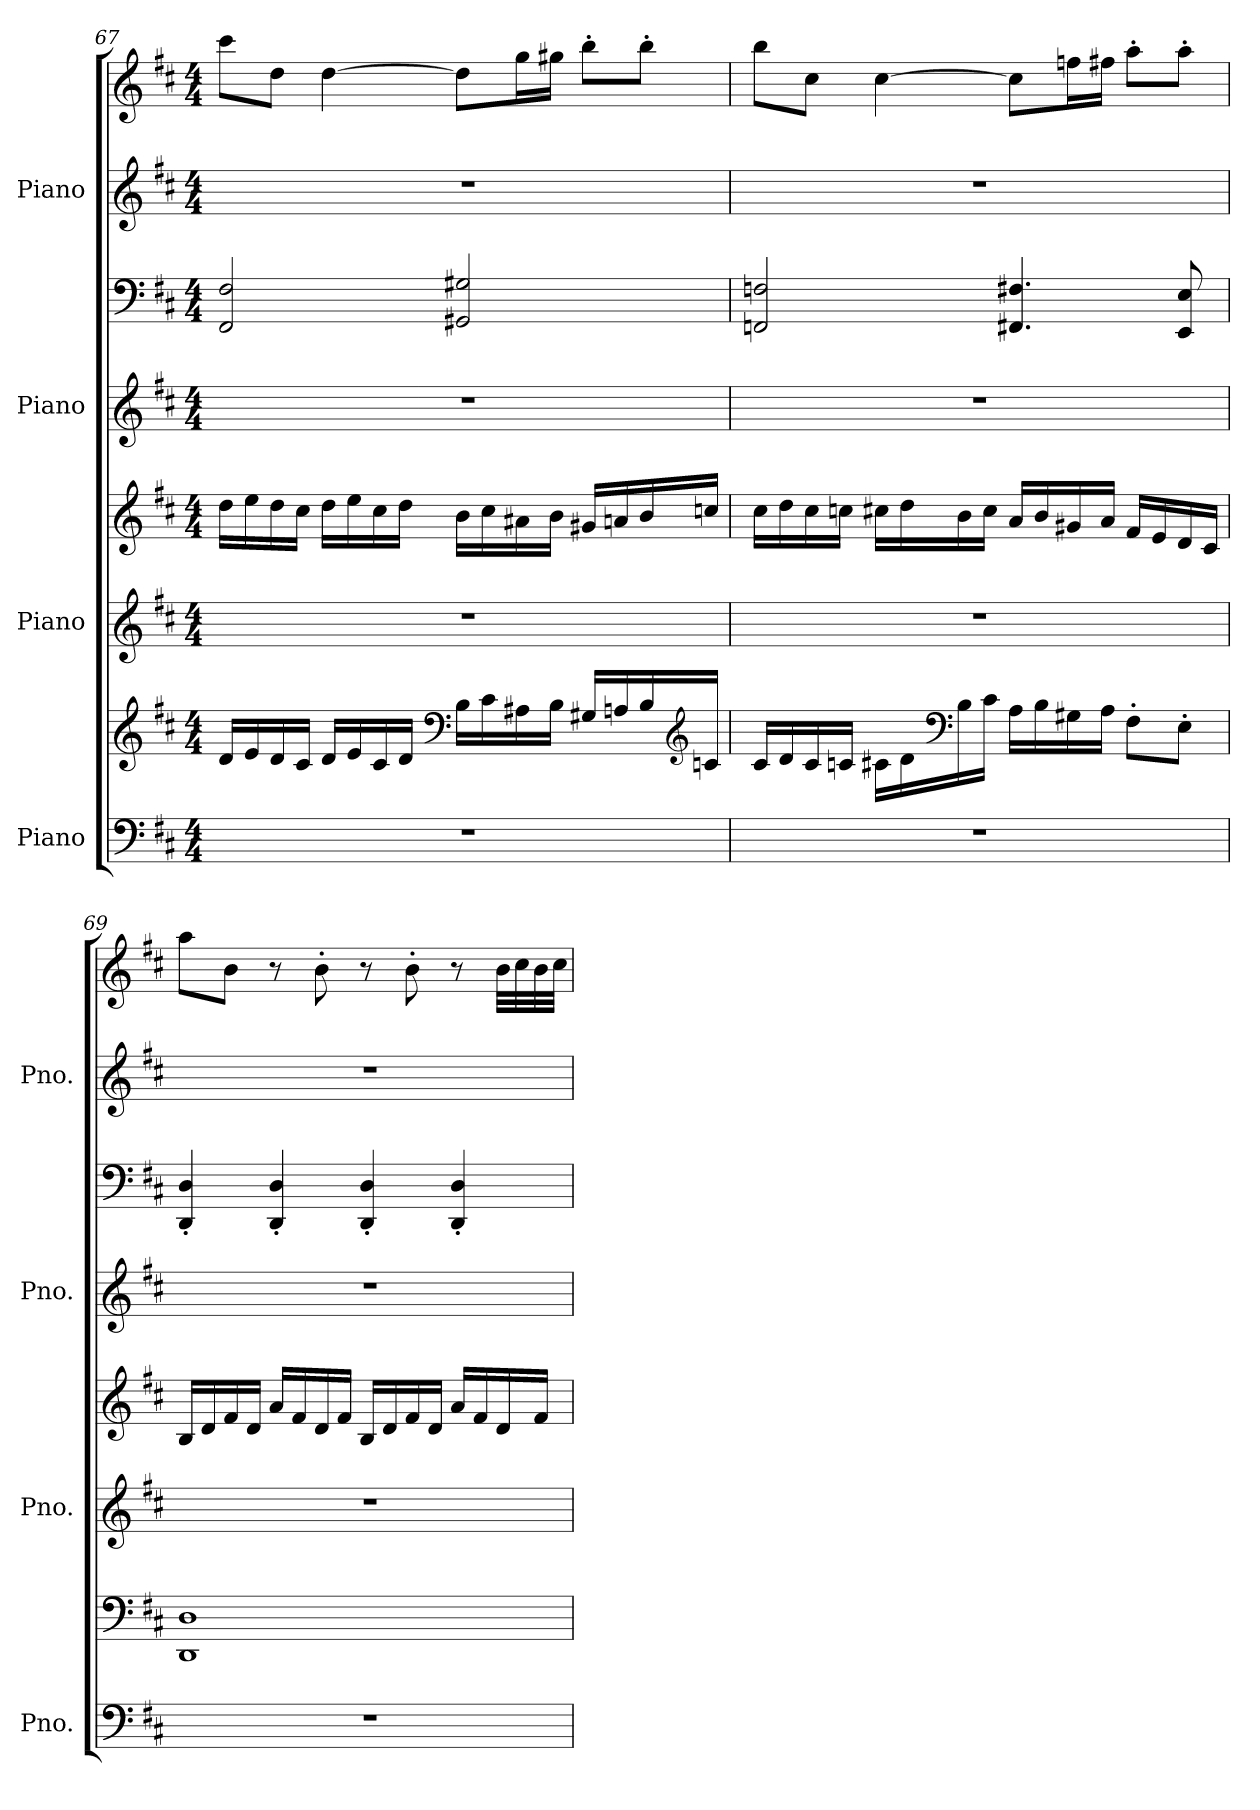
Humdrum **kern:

**kern	**kern	**kern	**kern	**kern	**kern	**kern	**kern
*part4	*part4	*part3	*part3	*part2	*part2	*part1	*part1
*staff8	*staff7	*staff6	*staff5	*staff4	*staff3	*staff2	*staff1
*I"Piano	*	*I"Piano	*	*I"Piano	*	*I"Piano	*
*I'Pno.	*	*I'Pno.	*	*I'Pno.	*	*I'Pno.	*
!!LO:PB:g=z
*clefF4	*clefG2	*clefG2	*clefG2	*clefG2	*clefF4	*clefG2	*clefG2
*k[f#c#]	*k[f#c#]	*k[f#c#]	*k[f#c#]	*k[f#c#]	*k[f#c#]	*k[f#c#]	*k[f#c#]
*M4/4	*M4/4	*M4/4	*M4/4	*M4/4	*M4/4	*M4/4	*M4/4
=67	=67	=67	=67	=67	=67	=67	=67
1r	16d/LL	1r	16dd\LL	1r	2FF#/ 2F#/	1r	8ccc#\L
.	16e/	.	16ee\	.	.	.	.
.	16d/	.	16dd\	.	.	.	8dd\J
.	16c#/JJ	.	16cc#\JJ	.	.	.	.
.	16d/LL	.	16dd\LL	.	.	.	[4dd\
.	16e/	.	16ee\	.	.	.	.
.	16c#/	.	16cc#\	.	.	.	.
.	16d/JJ	.	16dd\JJ	.	.	.	.
*	*clefF4	*	*	*	*	*	*
.	16B\LL	.	16b\LL	.	2GG#X/ 2G#X/	.	8dd\L]
.	16c#\	.	16cc#\	.	.	.	.
.	16A#X\	.	16a#X\	.	.	.	16gg\L
.	16B\JJ	.	16b\JJ	.	.	.	16gg#X\JJ
.	16G#X/LL	.	16g#X/LL	.	.	.	8bb'\L
.	16An/	.	16an/	.	.	.	.
.	16B/	.	16b/	.	.	.	8bb'\J
*	*clefG2	*	*	*	*	*	*
.	16cn/JJ	.	16ccn/JJ	.	.	.	.
!!LO:PB:g=z
=68	=68	=68	=68	=68	=68	=68	=68
1r	16c#/LL	1r	16cc#\LL	1r	2FFn/ 2Fn/	1r	8bb\L
.	16d/	.	16dd\	.	.	.	.
.	16c#/	.	16cc#\	.	.	.	8cc#\J
.	16cn/JJ	.	16ccn\JJ	.	.	.	.
.	16c#X\LL	.	16cc#X\LL	.	.	.	[4cc#\
.	16d\	.	16dd\	.	.	.	.
*	*clefF4	*	*	*	*	*	*
.	16B\	.	16b\	.	.	.	.
.	16c#\JJ	.	16cc#\JJ	.	.	.	.
.	16A\LL	.	16a/LL	.	4.FF#X/ 4.F#X/	.	8cc#\L]
.	16B\	.	16b/	.	.	.	.
.	16G#X\	.	16g#X/	.	.	.	16ffn\L
.	16A\JJ	.	16a/JJ	.	.	.	16ff#X\JJ
.	8F#'\L	.	16f#/LL	.	.	.	8aa'\L
.	.	.	16e/	.	.	.	.
.	8E'\J	.	16d/	.	8EE/ 8E/	.	8aa'\J
.	.	.	16c#/JJ	.	.	.	.
=69	=69	=69	=69	=69	=69	=69	=69
1r	1DD 1D	1r	16B/LL	1r	4DD/' 4D/'	1r	8aa\L
.	.	.	16d/	.	.	.	.
.	.	.	16f#/	.	.	.	8b\J
.	.	.	16d/JJ	.	.	.	.
.	.	.	16a/LL	.	4DD/' 4D/'	.	8r
.	.	.	16f#/	.	.	.	.
.	.	.	16d/	.	.	.	8b'\
.	.	.	16f#/JJ	.	.	.	.
.	.	.	16B/LL	.	4DD/' 4D/'	.	8r
.	.	.	16d/	.	.	.	.
.	.	.	16f#/	.	.	.	8b'\
.	.	.	16d/JJ	.	.	.	.
.	.	.	16a/LL	.	4DD/' 4D/'	.	8r
.	.	.	16f#/	.	.	.	.
.	.	.	16d/	.	.	.	32b\LLL
.	.	.	.	.	.	.	32cc#\
.	.	.	16f#/JJ	.	.	.	32b\
.	.	.	.	.	.	.	32cc#\JJJ
=	=	=	=	=	=	=	=
*-	*-	*-	*-	*-	*-	*-	*-
